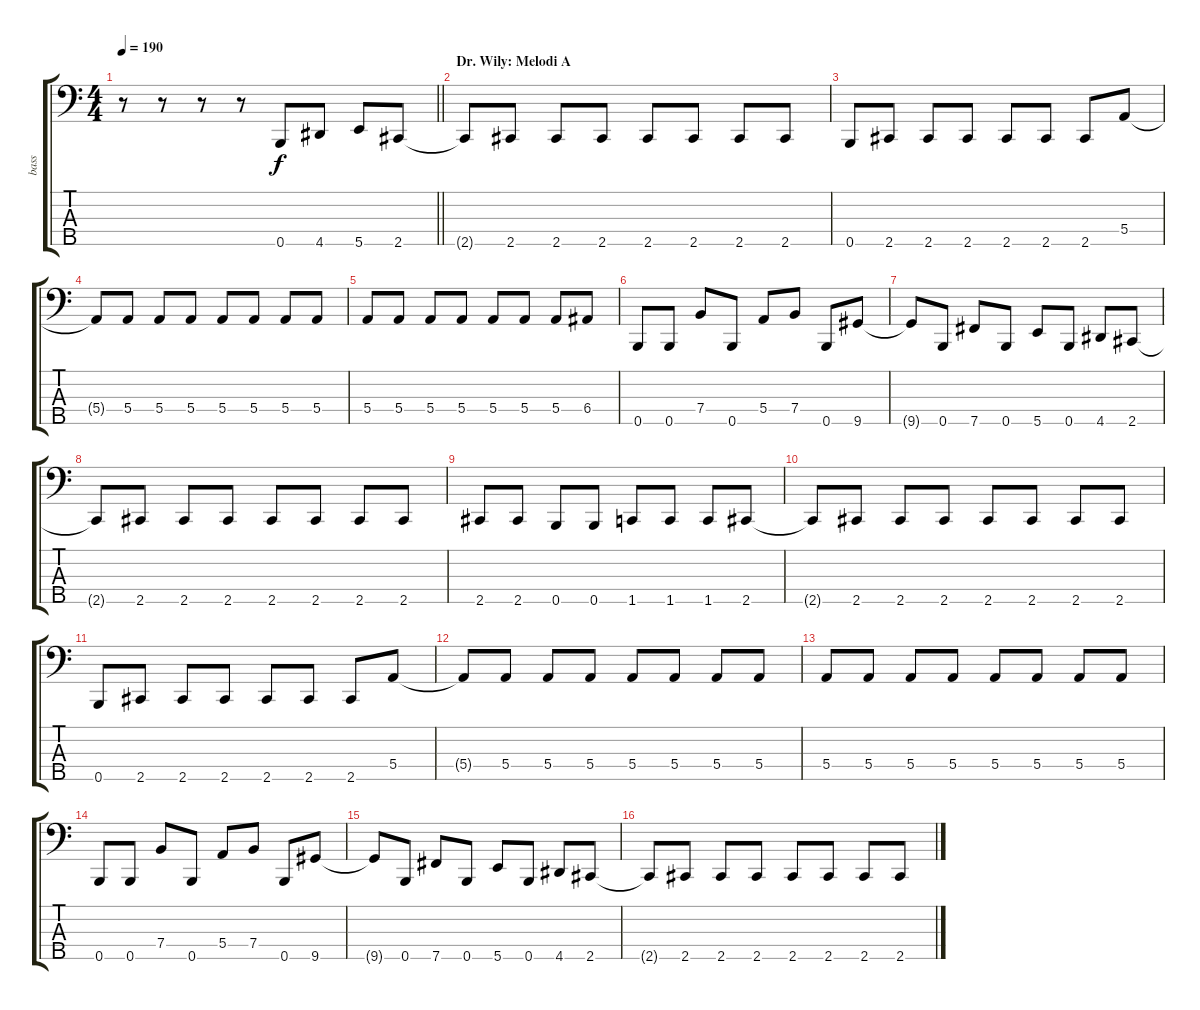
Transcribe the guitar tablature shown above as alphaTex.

\track ("bass" "bass") {instrument electricbassfinger}
\staff {score tabs}
\tuning (G2 D2 A1 E1 B0) {hide}
\ts (4 4)
\tempo 190
\clef f4
\barLineRight lightlight
\ks c
r.8{dy f instrument electricbassfinger} r.8 r.8 r.8 0.5.8 4.5.8 5.5.8 2.5.8 |
\section ("" "Dr. Wily: Melodi A")
2.5{t}.8 2.5.8 2.5.8 2.5.8 2.5.8 2.5.8 2.5.8 2.5.8 |
0.5.8 2.5.8 2.5.8 2.5.8 2.5.8 2.5.8 2.5.8 5.4.8 |
5.4{t}.8 5.4.8 5.4.8 5.4.8 5.4.8 5.4.8 5.4.8 5.4.8 |
5.4.8 5.4.8 5.4.8 5.4.8 5.4.8 5.4.8 5.4.8 6.4.8 |
0.5.8 0.5.8 7.4.8 0.5.8 5.4.8 7.4.8 0.5.8 9.5.8 |
9.5{t}.8 0.5.8 7.5.8 0.5.8 5.5.8 0.5.8 4.5.8 2.5.8 |
2.5{t}.8 2.5.8 2.5.8 2.5.8 2.5.8 2.5.8 2.5.8 2.5.8 |
2.5.8 2.5.8 0.5.8 0.5.8 1.5.8 1.5.8 1.5.8 2.5.8 |
2.5{t}.8 2.5.8 2.5.8 2.5.8 2.5.8 2.5.8 2.5.8 2.5.8 |
0.5.8 2.5.8 2.5.8 2.5.8 2.5.8 2.5.8 2.5.8 5.4.8 |
5.4{t}.8 5.4.8 5.4.8 5.4.8 5.4.8 5.4.8 5.4.8 5.4.8 |
5.4.8 5.4.8 5.4.8 5.4.8 5.4.8 5.4.8 5.4.8 5.4.8 |
0.5.8 0.5.8 7.4.8 0.5.8 5.4.8 7.4.8 0.5.8 9.5.8 |
9.5{t}.8 0.5.8 7.5.8 0.5.8 5.5.8 0.5.8 4.5.8 2.5.8 |
2.5{t}.8 2.5.8 2.5.8 2.5.8 2.5.8 2.5.8 2.5.8 2.5.8
